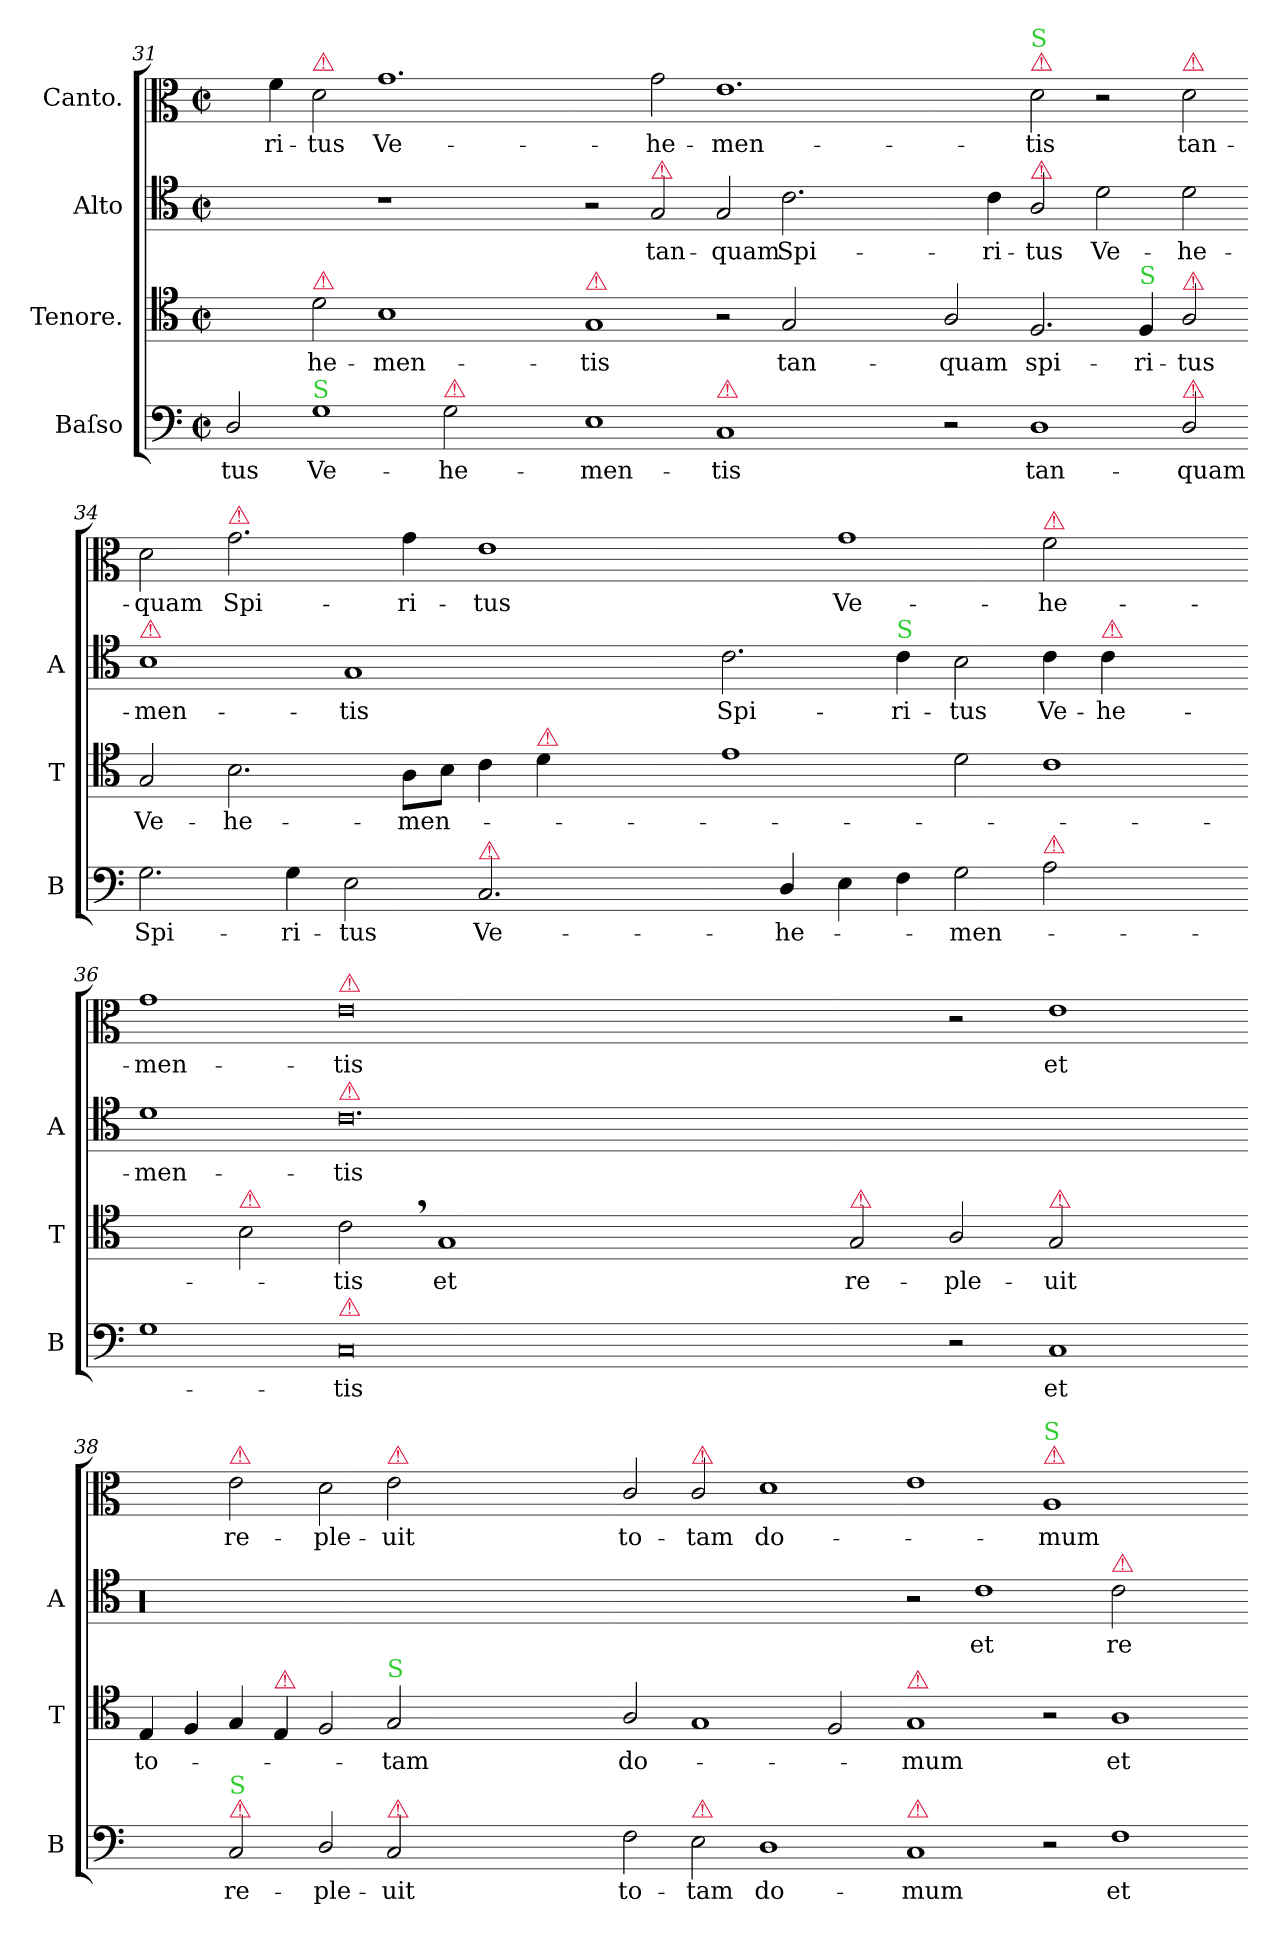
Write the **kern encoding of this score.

**kern	**text	**kern	**text	**kern	**text	**kern	**text
*part4	*part4	*part3	*part3	*part2	*part2	*part1	*part1
*staff4	*staff4	*staff3	*staff3	*staff2	*staff2	*staff1	*staff1
*I"Baſso	*	*I"Tenore.	*	*I"Alto	*	*I"Canto.	*
*I'B	*	*I'T	*	*I'A	*	*	*
*clefF4	*	*clefC4	*	*clefC4	*	*clefC3	*
*	*	*k[]	*	*k[]	*	*k[]	*
*M2/1	*	*M2/1	*	*M2/1	*	*M2/1	*
*met(c|)	*	*met(c|)	*	*met(c|)	*	*met(c|)	*
=31	=31	=31	=31	=31	=31	=31	=31
2D/	-tus	2ryy	.	1ryy	.	4ryy	.
.	.	.	.	.	.	4f\	-ri-
!	!	!	!	!	!	!LO:TX:a:color=crimson:t=⚠	!
!	!	!LO:TX:a:color=crimson:t=⚠	!	!	!	!	!
!LO:TX:a:color=limegreen:t=S	!	!	!	!	!	!	!
1G\	Ve-	2d\	-he-	.	.	2d\	-tus
.	.	1B\	-men-	1r	.	1.g\	Ve-
!LO:TX:a:color=crimson:t=⚠	!	!	!	!	!	!	!
2G\	-he-	.	.	.	.	.	.
2ryy	.	2ryy	.	2ryy	.	.	.
=32-	=32-	=32-	=32-	=32-	=32-	=32-	=32-
!	!	!LO:TX:a:color=crimson:t=⚠	!	!	!	!	!
1E\	-men-	1G/	-tis	2r	.	2ryy	.
!	!	!	!	!LO:TX:a:color=crimson:t=⚠	!	!	!
.	.	.	.	2G/	tan-	2g\	-he-
!LO:TX:a:color=crimson:t=⚠	!	!	!	!	!	!	!
1C/	-tis	2r	.	2G/	-quam	1.e\	-men-
!	!	!	!LO:LY:i	!	!	!	!
.	.	2G/	tan-	2.c\	Spi-	.	.
2ryy	.	2ryy	.	.	.	.	.
.	.	.	.	4ryy	.	.	.
=33-	=33-	=33-	=33-	=33-	=33-	=33-	=33-
!	!	!	!LO:LY:i	!	!	!	!
2r	.	2A/	-quam	4ryy	.	2ryy	.
.	.	.	.	4c\	-ri-	.	.
!	!	!	!	!	!	!LO:TX:a:color=crimson:t=⚠	!
!	!	!	!	!	!	!LO:TX:a:color=limegreen:t=S	!
!	!	!	!	!LO:TX:a:color=crimson:t=⚠	!	!	!
!	!LO:LY:i	!	!LO:LY:i	!	!	!	!
1D\	tan-	2.F/	spi-	2A/	-tus	2d\	-tis
.	.	.	.	2d\	Ve-	2r	.
!	!	!LO:TX:a:color=limegreen:t=S	!	!	!	!	!
!	!	!	!LO:LY:i	!	!	!	!
.	.	4F/	-ri-	.	.	.	.
!	!	!	!	!	!	!LO:TX:a:color=crimson:t=⚠	!
!	!	!LO:TX:a:color=crimson:t=⚠	!	!	!	!	!
!LO:TX:a:color=crimson:t=⚠	!	!	!	!	!	!	!
!	!LO:LY:i	!	!LO:LY:i	!	!	!	!LO:LY:i
2D/	-quam	2A/	-tus	2d\	-he-	2d\	tan-
=34-	=34-	=34-	=34-	=34-	=34-	=34-	=34-
!	!	!	!	!LO:TX:a:color=crimson:t=⚠	!	!	!
!	!LO:LY:i	!	!LO:LY:i	!	!	!	!LO:LY:i
2.G\	Spi-	2G/	Ve-	1B\	-men-	2d\	-quam
!	!	!	!	!	!	!LO:TX:a:color=crimson:t=⚠	!
!	!	!	!LO:LY:i	!	!	!	!LO:LY:i
.	.	2.B\	-he-	.	.	2.g\	Spi-
!	!LO:LY:i	!	!	!	!	!	!
4G\	-ri-	.	.	.	.	.	.
!	!LO:LY:i	!	!	!	!	!	!
2E\	-tus	.	.	1G/	-tis	.	.
!	!	!	!LO:LY:i	!	!	!	!LO:LY:i
.	.	8A\L	-men-	.	.	4g\	-ri-
.	.	8B\J	.	.	.	.	.
!LO:TX:a:color=crimson:t=⚠	!	!	!	!	!	!	!
!	!LO:LY:i	!	!	!	!	!	!LO:LY:i
2.C/	Ve-	4c\	.	.	.	1e\	-tus
!	!	!LO:TX:a:color=crimson:t=⚠	!	!	!	!	!
.	.	4d\	.	.	.	.	.
.	.	2ryy	.	2ryy	.	.	.
4ryy	.	.	.	.	.	.	.
=35-	=35-	=35-	=35-	=35-	=35-	=35-	=35-
4ryy	.	1e\	.	2.c\	Spi-	2ryy	.
!	!LO:LY:i	!	!	!	!	!	!
4D/	he-	.	.	.	.	.	.
!	!	!	!	!	!	!	!LO:LY:i
4E\	.	.	.	.	.	1g\	Ve-
!	!	!	!	!LO:TX:a:color=limegreen:t=S	!	!	!
4F\	.	.	.	4c\	-ri-	.	.
!	!LO:LY:i	!	!	!	!	!	!
2G\	-men-	2d\	.	2B\	-tus	.	.
!	!	!	!	!	!	!LO:TX:a:color=crimson:t=⚠	!
!LO:TX:a:color=crimson:t=⚠	!	!	!	!	!	!	!
!	!	!	!	!	!	!	!LO:LY:i
2A\	.	1c\	.	4c\	Ve-	2f\	-he-
!	!	!	!	!LO:TX:a:color=crimson:t=⚠	!	!	!
.	.	.	.	4c\	-he-	.	.
2ryy	.	.	.	2ryy	.	2ryy	.
=36-	=36-	=36-	=36-	=36-	=36-	=36-	=36-
!	!	!	!	!	!	!	!LO:LY:i
1G\	.	2ryy	.	1d\	-men-	1g\	-men-
!	!	!LO:TX:a:color=crimson:t=⚠	!	!	!	!	!
.	.	2B\	.	.	.	.	.
!	!	!	!	!	!	!LO:TX:a:color=crimson:t=⚠	!
!	!	!	!	!LO:TX:a:color=crimson:t=⚠	!	!	!
!LO:TX:a:color=crimson:t=⚠	!	!	!	!	!	!	!
!	!LO:LY:i	!	!LO:LY:i	!	!	!	!LO:LY:i
0C/	-tis	2c,<\	-tis	0.c\	-tis	0e\	-tis
.	.	1G/	et	.	.	.	.
.	.	1.ryy	.	.	.	.	.
1ryy	.	.	.	.	.	1ryy	.
=37-	=37-	=37-	=37-	=37-	=37-	=37-	=37-
!	!	!LO:TX:a:color=crimson:t=⚠	!	!	!	!	!
2ryy	.	2G/	re-	0ryy	.	2ryy	.
2r	.	2A/	-ple-	.	.	2r	.
!	!	!LO:TX:a:color=crimson:t=⚠	!	!	!	!	!
1C/	et	2G/	-uit	.	.	1e\	et
.	.	2ryy	.	.	.	.	.
=38-	=38-	=38-	=38-	=38-	=38-	=38-	=38-
2ryy	.	4E/	to-	00r	.	2ryy	.
.	.	4F/	.	.	.	.	.
!	!	!	!	!	!	!LO:TX:a:color=crimson:t=⚠	!
!LO:TX:a:color=crimson:t=⚠	!	!	!	!	!	!	!
!LO:TX:a:color=limegreen:t=S	!	!	!	!	!	!	!
2C/	re-	4G/	.	.	.	2e\	re-
!	!	!LO:TX:a:color=crimson:t=⚠	!	!	!	!	!
.	.	4E/	.	.	.	.	.
2D/	-ple-	2F/	.	.	.	2d\	-ple-
!	!	!	!	!	!	!LO:TX:a:color=crimson:t=⚠	!
!	!	!LO:TX:a:color=limegreen:t=S	!	!	!	!	!
!LO:TX:a:color=crimson:t=⚠	!	!	!	!	!	!	!
2C/	-uit	2G/	-tam	.	.	2e\	-uit
0ryy	.	0ryy	.	.	.	0ryy	.
=39-	=39-	=39-	=39-	=39-	=39-	=39-	=39-
2F\	to-	2A/	do-	0ryy	.	2c/	to-
!	!	!	!	!	!	!LO:TX:a:color=crimson:t=⚠	!
!LO:TX:a:color=crimson:t=⚠	!	!	!	!	!	!	!
2E\	-tam	1G/	.	.	.	2c/	-tam
1D\	do-	.	.	.	.	1d\	do-
.	.	2F/	.	.	.	.	.
=40-	=40-	=40-	=40-	=40-	=40-	=40-	=40-
!	!	!LO:TX:a:color=crimson:t=⚠	!	!	!	!	!
!LO:TX:a:color=crimson:t=⚠	!	!	!	!	!	!	!
1C/	-mum	1G/	-mum	2r	.	1e\	.
.	.	.	.	1c\	et	.	.
!	!	!	!	!	!	!LO:TX:a:color=crimson:t=⚠	!
!	!	!	!	!	!	!LO:TX:a:color=limegreen:t=S	!
2r	.	2r	.	.	.	1A/	-mum
!	!	!	!	!LO:TX:a:color=crimson:t=⚠	!	!	!
!	!LO:LY:i	!	!LO:LY:i	!	!	!	!
1F\	et	1A\	et	2c\	re-	.	.
.	.	.	.	2ryy	.	2ryy	.
=-	=-	=-	=-	=-	=-	=-	=-
*-	*-	*-	*-	*-	*-	*-	*-
